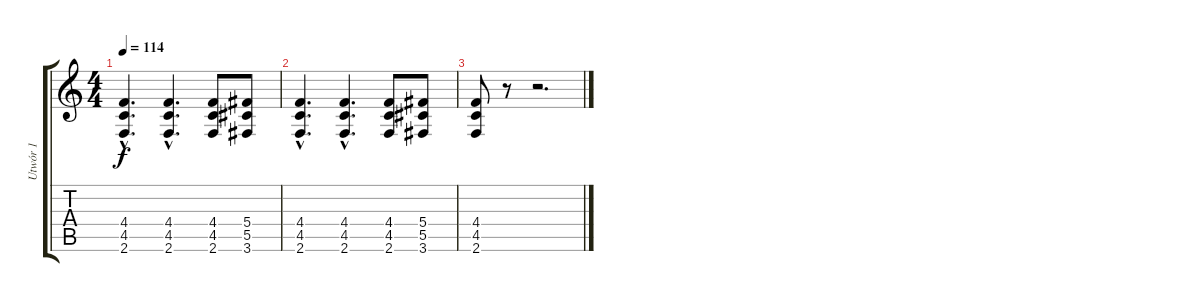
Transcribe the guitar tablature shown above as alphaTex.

\track ("Utwór 1" "Utwór 1") {instrument overdrivenguitar}
\staff {score tabs}
\tuning (Eb4 Bb3 Gb3 Db3 Ab2 Eb2) {hide}
\ts (4 4)
\tempo 114
\clef g2
\ks c
(4.4{hac} 4.5{hac} 2.6{hac}).4{d dy f} (4.4{hac} 4.5{hac} 2.6{hac}).4{d} (4.4 4.5 2.6).8 (5.4 5.5 3.6).8 |
(4.4{hac} 4.5{hac} 2.6{hac}).4{d} (4.4{hac} 4.5{hac} 2.6{hac}).4{d} (4.4 4.5 2.6).8 (5.4 5.5 3.6).8 |
(4.4 4.5 2.6).8 r.8 r.2{d}
